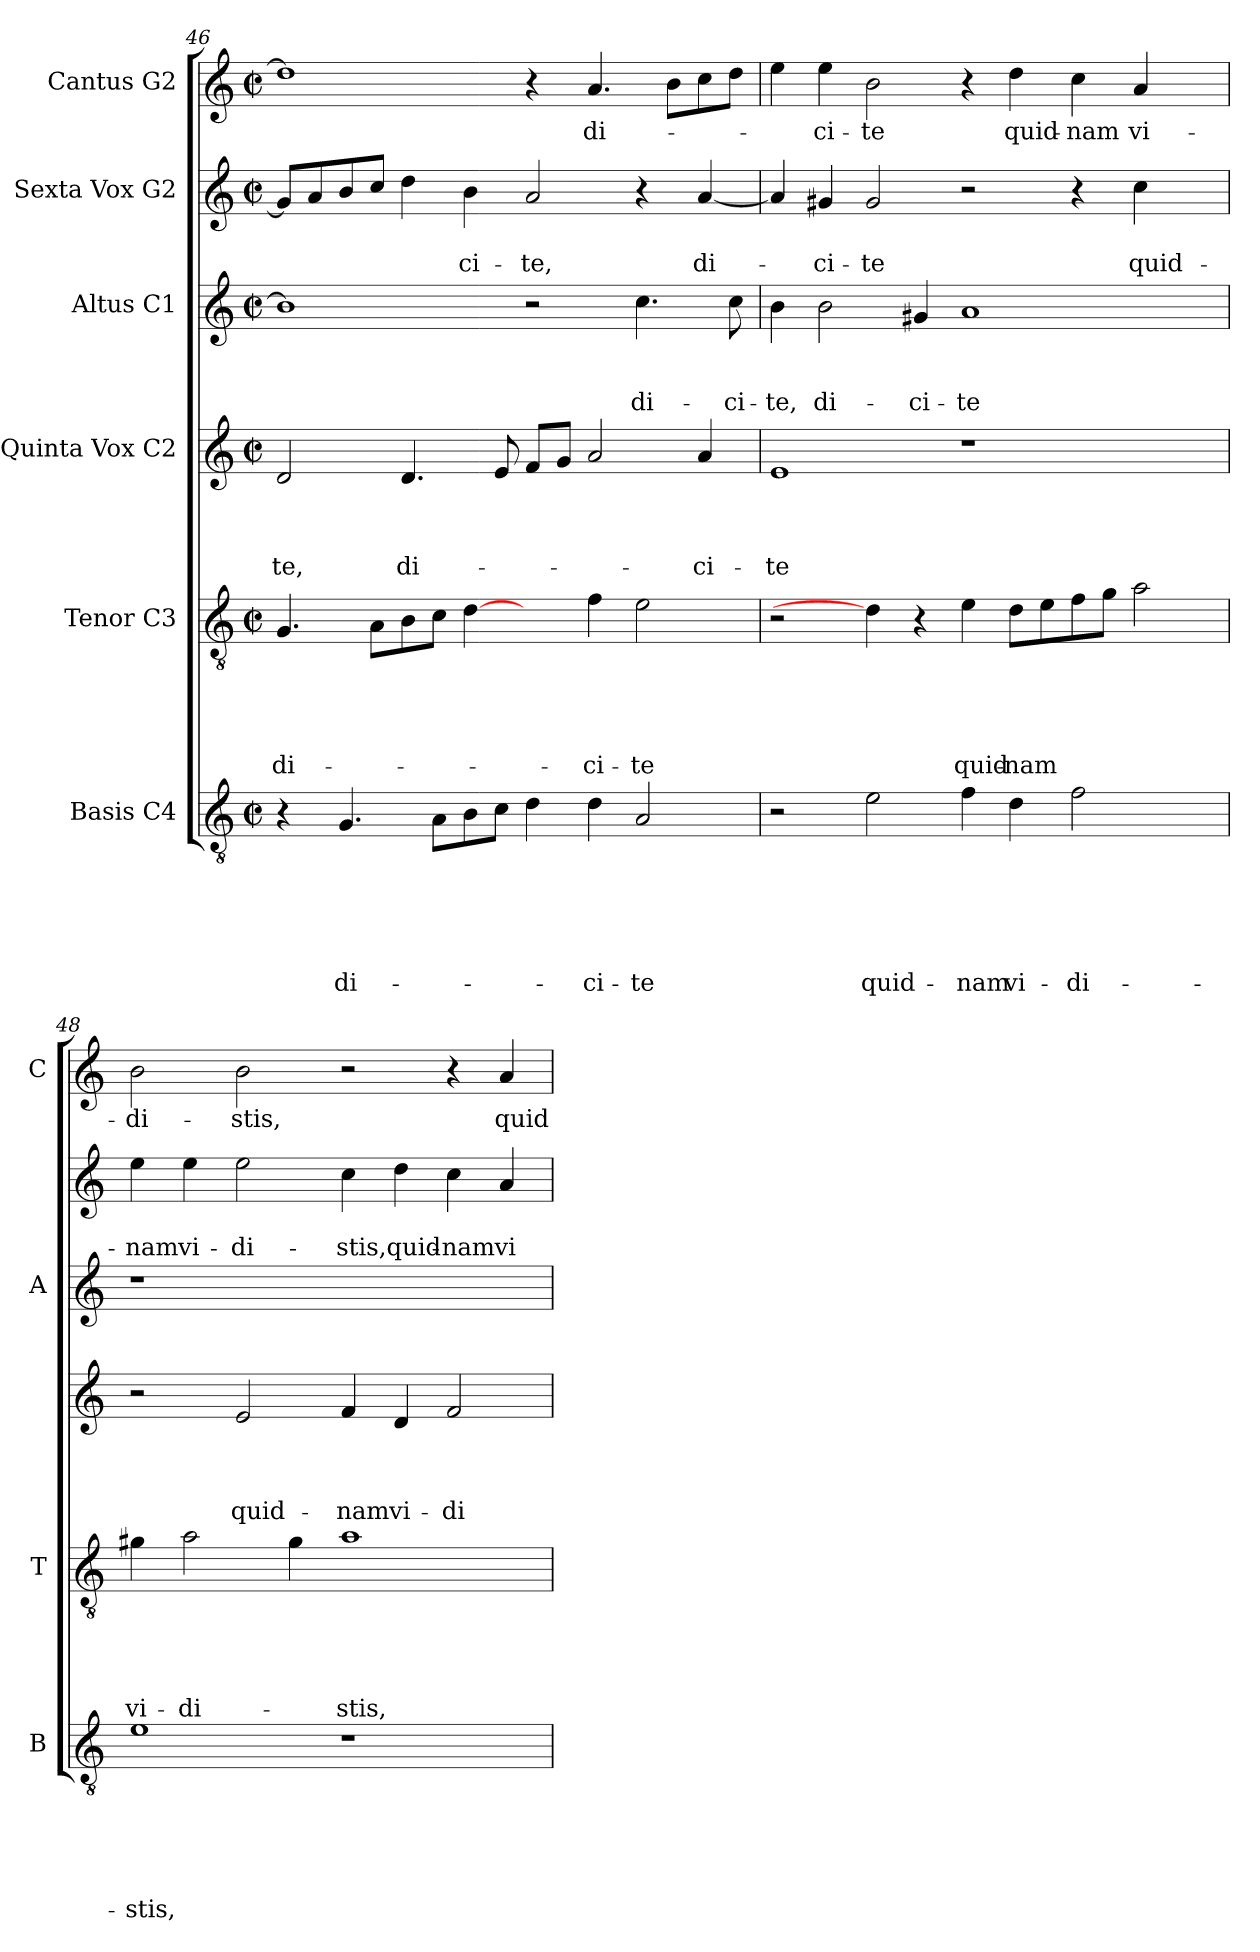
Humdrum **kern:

**kern	**text	**text	**text	**text	**text	**text	**kern	**text	**text	**text	**text	**text	**kern	**text	**text	**text	**text	**kern	**text	**text	**text	**kern	**text	**text	**kern	**text
*part6	*part6	*part6	*part6	*part6	*part6	*part6	*part5	*part5	*part5	*part5	*part5	*part5	*part4	*part4	*part4	*part4	*part4	*part3	*part3	*part3	*part3	*part2	*part2	*part2	*part1	*part1
*staff6	*staff6	*staff6	*staff6	*staff6	*staff6	*staff6	*staff5	*staff5	*staff5	*staff5	*staff5	*staff5	*staff4	*staff4	*staff4	*staff4	*staff4	*staff3	*staff3	*staff3	*staff3	*staff2	*staff2	*staff2	*staff1	*staff1
*I"Basis C4	*	*	*	*	*	*	*I"Tenor C3	*	*	*	*	*	*I"Quinta Vox C2	*	*	*	*	*I"Altus C1	*	*	*	*I"Sexta Vox G2	*	*	*I"Cantus G2	*
*I'B	*	*	*	*	*	*	*I'T	*	*	*	*	*	*	*	*	*	*	*I'A	*	*	*	*	*	*	*I'C	*
*clefGv2	*	*	*	*	*	*	*clefGv2	*	*	*	*	*	*clefG2	*	*	*	*	*clefG2	*	*	*	*clefG2	*	*	*clefG2	*
*k[]	*	*	*	*	*	*	*k[]	*	*	*	*	*	*k[]	*	*	*	*	*k[]	*	*	*	*k[]	*	*	*k[]	*
*C:	*	*	*	*	*	*	*C:	*	*	*	*	*	*C:	*	*	*	*	*C:	*	*	*	*C:	*	*	*C:	*
*M2/2	*	*	*	*	*	*	*M2/2	*	*	*	*	*	*M2/2	*	*	*	*	*M2/2	*	*	*	*M2/2	*	*	*M2/2	*
*met(c|)	*	*	*	*	*	*	*met(c|)	*	*	*	*	*	*met(c|)	*	*	*	*	*met(c|)	*	*	*	*met(c|)	*	*	*met(c|)	*
=46	=46	=46	=46	=46	=46	=46	=46	=46	=46	=46	=46	=46	=46	=46	=46	=46	=46	=46	=46	=46	=46	=46	=46	=46	=46	=46
!	!	!	!	!	!	!	!	!	!	!	!	!LO:LY:b	!	!	!	!	!LO:LY:b	!	!	!	!	!	!	!	!	!
4r	.	.	.	.	.	.	4.G/	.	.	.	.	di-	2d/	.	.	.	-te,	1b]	.	.	.	8g/L]	.	.	1dd]	.
.	.	.	.	.	.	.	.	.	.	.	.	.	.	.	.	.	.	.	.	.	.	8a/	.	.	.	.
!	!	!	!	!	!	!LO:LY:b	!	!	!	!	!	!	!	!	!	!	!	!	!	!	!	!	!	!	!	!
4.G/	.	.	.	.	.	di-	.	.	.	.	.	.	.	.	.	.	.	.	.	.	.	8b/	.	.	.	.
.	.	.	.	.	.	.	8A\L	.	.	.	.	.	.	.	.	.	.	.	.	.	.	8cc/J	.	.	.	.
!	!	!	!	!	!	!	!	!	!	!	!	!	!	!	!	!	!LO:LY:b	!	!	!	!	!	!	!	!	!
.	.	.	.	.	.	.	8B\	.	.	.	.	.	4.d/	.	.	.	di-	.	.	.	.	4dd\	.	.	.	.
8A\L	.	.	.	.	.	.	8c\J	.	.	.	.	.	.	.	.	.	.	.	.	.	.	.	.	.	.	.
!	!	!	!	!	!	!	!	!	!	!	!	!	!	!	!	!	!	!	!	!	!	!	!	!LO:LY:b	!	!
8B\	.	.	.	.	.	.	[4d\	.	.	.	.	.	.	.	.	.	.	.	.	.	.	4b\	.	-ci-	.	.
8c\J	.	.	.	.	.	.	.	.	.	.	.	.	8e/	.	.	.	.	.	.	.	.	.	.	.	.	.
!	!	!	!	!	!	!	!	!	!	!	!	!	!	!	!	!	!	!	!	!	!	!	!	!LO:LY:b	!	!
4d\	.	.	.	.	.	.	4ryy	.	.	.	.	.	8f/L	.	.	.	.	2r	.	.	.	2a/	.	-te,	4r	.
.	.	.	.	.	.	.	.	.	.	.	.	.	8g/J	.	.	.	.	.	.	.	.	.	.	.	.	.
!	!	!	!	!	!	!LO:LY:b	!	!	!	!	!	!LO:LY:b	!	!	!	!	!	!	!	!	!	!	!	!	!	!LO:LY:b
4d\	.	.	.	.	.	-ci-	4f\	.	.	.	.	-ci-	2a/	.	.	.	.	.	.	.	.	.	.	.	4.a/	di-
!	!	!	!	!	!	!LO:LY:b	!	!	!	!	!	!LO:LY:b	!	!	!	!	!	!	!	!	!LO:LY:b	!	!	!	!	!
2A/	.	.	.	.	.	-te	2e\	.	.	.	.	-te	.	.	.	.	.	4.cc\	.	.	di-	4r	.	.	.	.
.	.	.	.	.	.	.	.	.	.	.	.	.	.	.	.	.	.	.	.	.	.	.	.	.	8b\L	.
!	!	!	!	!	!	!	!	!	!	!	!	!	!	!	!	!	!LO:LY:b	!	!	!	!	!	!	!LO:LY:b	!	!
.	.	.	.	.	.	.	.	.	.	.	.	.	4a/	.	.	.	-ci-	.	.	.	.	[4a/	.	di-	8cc\	.
!	!	!	!	!	!	!	!	!	!	!	!	!	!	!	!	!	!	!	!	!	!LO:LY:b	!	!	!	!	!
.	.	.	.	.	.	.	.	.	.	.	.	.	.	.	.	.	.	8cc\	.	.	-ci-	.	.	.	8dd\J	.
!!LO:LB:g=z
=47	=47	=47	=47	=47	=47	=47	=47	=47	=47	=47	=47	=47	=47	=47	=47	=47	=47	=47	=47	=47	=47	=47	=47	=47	=47	=47
!	!	!	!	!	!	!	!	!	!	!	!	!	!	!	!	!	!LO:LY:b	!	!	!	!LO:LY:b	!	!	!	!	!
2r	.	.	.	.	.	.	2r	.	.	.	.	.	1e	.	.	.	-te	4b\	.	.	-te,	4a/]	.	.	4ee\	.
!	!	!	!	!	!	!	!	!	!	!	!	!	!	!	!	!	!	!	!	!	!LO:LY:b	!	!	!LO:LY:b	!	!LO:LY:b
.	.	.	.	.	.	.	.	.	.	.	.	.	.	.	.	.	.	2b\	.	.	di-	4g#X/	.	-ci-	4ee\	-ci-
!	!	!	!	!	!	!LO:LY:b	!	!	!	!	!	!	!	!	!	!	!	!	!	!	!	!	!	!LO:LY:b	!	!LO:LY:b
2e\	.	.	.	.	.	quid-	4d\]	.	.	.	.	.	.	.	.	.	.	.	.	.	.	2g#/	.	-te	2b\	-te
!	!	!	!	!	!	!	!	!	!	!	!	!	!	!	!	!	!	!	!	!	!LO:LY:b	!	!	!	!	!
.	.	.	.	.	.	.	4r	.	.	.	.	.	.	.	.	.	.	4g#X/	.	.	-ci-	.	.	.	.	.
!	!	!	!	!	!	!LO:LY:b	!	!	!	!	!	!LO:LY:b	!	!	!	!	!	!	!	!	!LO:LY:b	!	!	!	!	!
4f\	.	.	.	.	.	-nam	4e\	.	.	.	.	quid-	1r	.	.	.	.	1a	.	.	-te	2r	.	.	4r	.
!	!	!	!	!	!	!LO:LY:b	!	!	!	!	!	!LO:LY:b	!	!	!	!	!	!	!	!	!	!	!	!	!	!LO:LY:b
4d\	.	.	.	.	.	vi-	8d\L	.	.	.	.	-nam	.	.	.	.	.	.	.	.	.	.	.	.	4dd\	quid-
.	.	.	.	.	.	.	8e\	.	.	.	.	.	.	.	.	.	.	.	.	.	.	.	.	.	.	.
!	!	!	!	!	!	!LO:LY:b	!	!	!	!	!	!	!	!	!	!	!	!	!	!	!	!	!	!	!	!LO:LY:b
2f\	.	.	.	.	.	-di-	8f\	.	.	.	.	.	.	.	.	.	.	.	.	.	.	4r	.	.	4cc\	-nam
.	.	.	.	.	.	.	8g\J	.	.	.	.	.	.	.	.	.	.	.	.	.	.	.	.	.	.	.
!	!	!	!	!	!	!	!	!	!	!	!	!	!	!	!	!	!	!	!	!	!	!	!	!LO:LY:b	!	!LO:LY:b
.	.	.	.	.	.	.	2a\	.	.	.	.	.	.	.	.	.	.	.	.	.	.	4cc\	.	quid-	4a/	vi-
4ryy	.	.	.	.	.	.	.	.	.	.	.	.	4ryy	.	.	.	.	4ryy	.	.	.	4ryy	.	.	4ryy	.
=48	=48	=48	=48	=48	=48	=48	=48	=48	=48	=48	=48	=48	=48	=48	=48	=48	=48	=48	=48	=48	=48	=48	=48	=48	=48	=48
!	!	!	!	!	!	!LO:LY:b	!	!	!	!	!	!LO:LY:b	!	!	!	!	!	!	!	!	!	!	!	!LO:LY:b	!	!LO:LY:b
1e	.	.	.	.	.	-stis,	4g#X\	.	.	.	.	vi-	2r	.	.	.	.	1r	.	.	.	4ee\	.	-nam	2b\	-di-
!	!	!	!	!	!	!	!	!	!	!	!	!LO:LY:b	!	!	!	!	!	!	!	!	!	!	!	!LO:LY:b	!	!
.	.	.	.	.	.	.	2a\	.	.	.	.	-di-	.	.	.	.	.	.	.	.	.	4ee\	.	vi-	.	.
!	!	!	!	!	!	!	!	!	!	!	!	!	!	!	!	!	!LO:LY:b	!	!	!	!	!	!	!LO:LY:b	!	!LO:LY:b
.	.	.	.	.	.	.	.	.	.	.	.	.	2e/	.	.	.	quid-	.	.	.	.	2ee\	.	-di-	2b\	-stis,
.	.	.	.	.	.	.	4g#\	.	.	.	.	.	.	.	.	.	.	.	.	.	.	.	.	.	.	.
!	!	!	!	!	!	!	!	!	!	!	!	!LO:LY:b	!	!	!	!	!LO:LY:b	!	!	!	!	!	!	!LO:LY:b	!	!
1r	.	.	.	.	.	.	1a	.	.	.	.	-stis,	4f/	.	.	.	-nam	1ryy	.	.	.	4cc\	.	-stis,	2r	.
!	!	!	!	!	!	!	!	!	!	!	!	!	!	!	!	!	!LO:LY:b	!	!	!	!	!	!	!LO:LY:b	!	!
.	.	.	.	.	.	.	.	.	.	.	.	.	4d/	.	.	.	vi-	.	.	.	.	4dd\	.	quid-	.	.
!	!	!	!	!	!	!	!	!	!	!	!	!	!	!	!	!	!LO:LY:b	!	!	!	!	!	!	!LO:LY:b	!	!
.	.	.	.	.	.	.	.	.	.	.	.	.	2f/	.	.	.	-di-	.	.	.	.	4cc\	.	-nam	4r	.
!	!	!	!	!	!	!	!	!	!	!	!	!	!	!	!	!	!	!	!	!	!	!	!	!LO:LY:b	!	!LO:LY:b
.	.	.	.	.	.	.	.	.	.	.	.	.	.	.	.	.	.	.	.	.	.	4a/	.	vi-	4a/	quid-
=	=	=	=	=	=	=	=	=	=	=	=	=	=	=	=	=	=	=	=	=	=	=	=	=	=	=
*-	*-	*-	*-	*-	*-	*-	*-	*-	*-	*-	*-	*-	*-	*-	*-	*-	*-	*-	*-	*-	*-	*-	*-	*-	*-	*-
